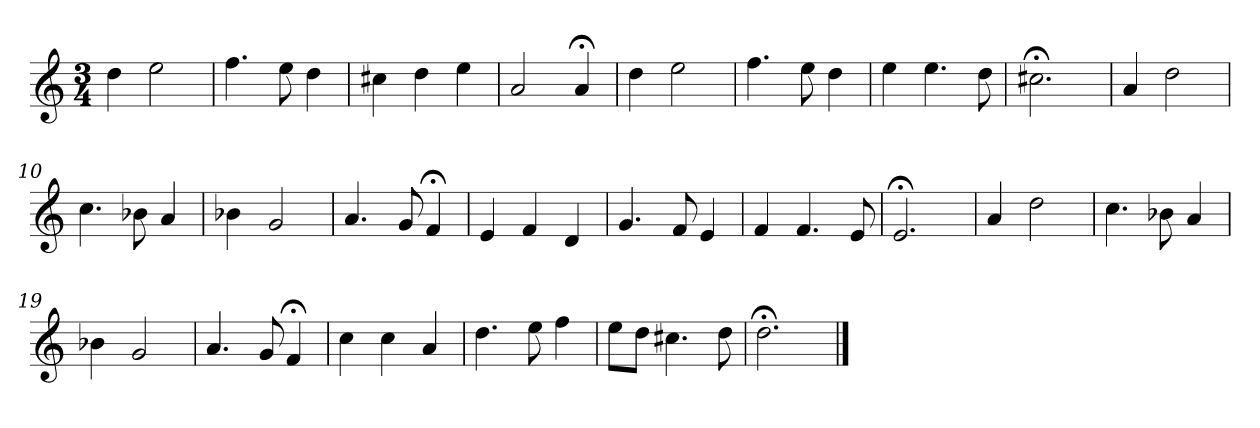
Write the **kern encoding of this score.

**kern
*part1
*staff1
*k[]
*D:dor
*M3/4
*MM120
=1
4dd
2ee
=2
4.ff
8ee
4dd
=3
4cc#X
4dd
4ee
=4
2a
4a;<
=5
4dd
2ee
=6
4.ff
8ee
4dd
=7
4ee
4.ee
8dd
=8
2.cc#X;<
=9
4a
2dd
=10
4.cc
8b-X
4a
=11
4b-X
2g
=12
4.a
8g
4f;<
=13
4e
4f
4d
=14
4.g
8f
4e
=15
4f
4.f
8e
=16
2.e;<
=17
4a
2dd
=18
4.cc
8b-X
4a
=19
4b-X
2g
=20
4.a
8g
4f;<
=21
4cc
4cc
4a
=22
4.dd
8ee
4ff
=23
8eeL
8ddJ
4.cc#X
8dd
=24
2.dd;<
==
*-
